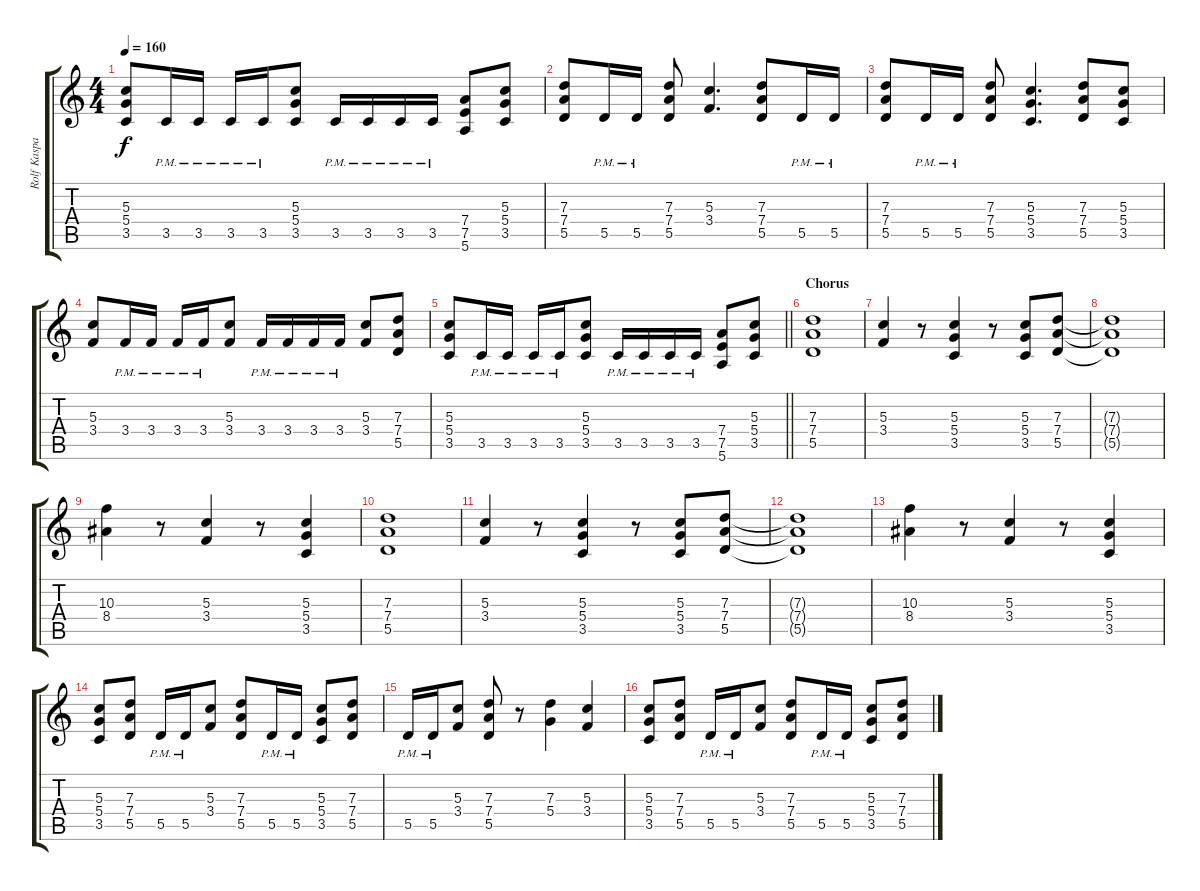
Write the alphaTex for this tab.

\track ("Rolf Kasparek" "Rolf Kaspa") {instrument distortionguitar}
\staff {score tabs}
\tuning (E4 B3 G3 D3 A2 E2) {hide}
\ts (4 4)
\tempo 160
\clef g2
\ks c
(5.3 5.4 3.5).8{dy f} 3.5{pm}.16 3.5{pm}.16 3.5{pm}.16 3.5{pm}.16 (5.3 5.4 3.5).8 3.5{pm}.16 3.5{pm}.16 3.5{pm}.16 3.5{pm}.16 (7.4 7.5 5.6).8 (5.3 5.4 3.5).8 |
(7.3 7.4 5.5).8 5.5{pm}.16 5.5{pm}.16 (7.3 7.4 5.5).8 (5.3 3.4).4{d} (7.3 7.4 5.5).8 5.5{pm}.16 5.5{pm}.16 |
(7.3 7.4 5.5).8 5.5{pm}.16 5.5{pm}.16 (7.3 7.4 5.5).8 (5.3 5.4 3.5).4{d} (7.3 7.4 5.5).8 (5.3 5.4 3.5).8 |
(5.3 3.4).8 3.4{pm}.16 3.4{pm}.16 3.4{pm}.16 3.4{pm}.16 (5.3 3.4).8 3.4{pm}.16 3.4{pm}.16 3.4{pm}.16 3.4{pm}.16 (5.3 3.4).8 (7.3 7.4 5.5).8 |
\barLineRight lightlight
(5.3 5.4 3.5).8 3.5{pm}.16 3.5{pm}.16 3.5{pm}.16 3.5{pm}.16 (5.3 5.4 3.5).8 3.5{pm}.16 3.5{pm}.16 3.5{pm}.16 3.5{pm}.16 (7.4 7.5 5.6).8 (5.3 5.4 3.5).8 |
\section ("" "Chorus")
(7.3 7.4 5.5).1 |
(5.3 3.4).4 r.8 (5.3 5.4 3.5).4 r.8 (5.3 5.4 3.5).8 (7.3 7.4 5.5).8 |
(7.3{t} 7.4{t} 5.5{t}).1 |
(10.3 8.4).4 r.8 (5.3 3.4).4 r.8 (5.3 5.4 3.5).4 |
(7.3 7.4 5.5).1 |
(5.3 3.4).4 r.8 (5.3 5.4 3.5).4 r.8 (5.3 5.4 3.5).8 (7.3 7.4 5.5).8 |
(7.3{t} 7.4{t} 5.5{t}).1 |
(10.3 8.4).4 r.8 (5.3 3.4).4 r.8 (5.3 5.4 3.5).4 |
(5.3 5.4 3.5).8 (7.3 7.4 5.5).8 5.5{pm}.16 5.5{pm}.16 (5.3 3.4).8 (7.3 7.4 5.5).8 5.5{pm}.16 5.5{pm}.16 (5.3 5.4 3.5).8 (7.3 7.4 5.5).8 |
5.5{pm}.16 5.5{pm}.16 (5.3 3.4).8 (7.3 7.4 5.5).8 r.8 (7.3 5.4).4 (5.3 3.4).4 |
(5.3 5.4 3.5).8 (7.3 7.4 5.5).8 5.5{pm}.16 5.5{pm}.16 (5.3 3.4).8 (7.3 7.4 5.5).8 5.5{pm}.16 5.5{pm}.16 (5.3 5.4 3.5).8 (7.3 7.4 5.5).8
